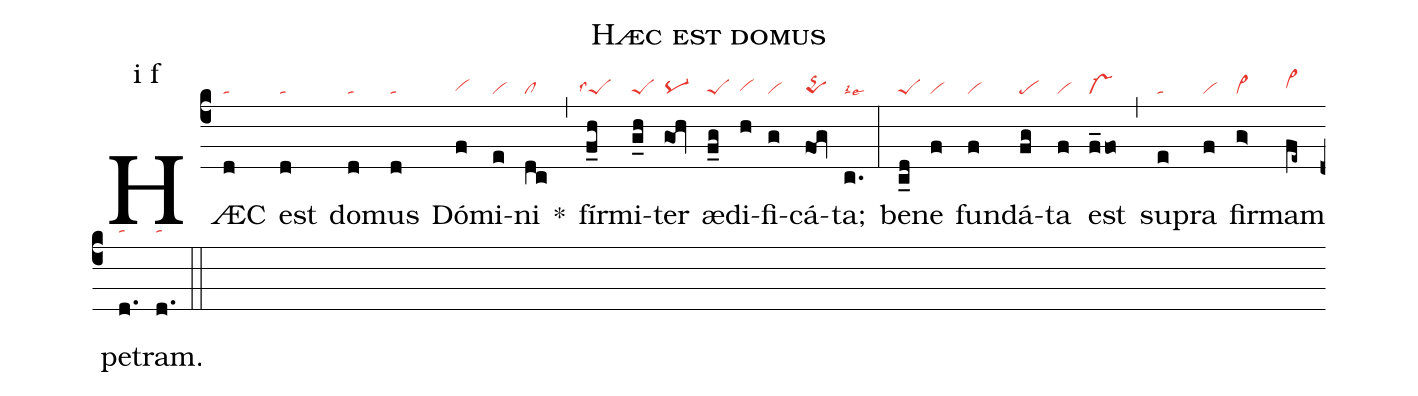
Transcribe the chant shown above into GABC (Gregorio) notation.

name: Hæc est domus;
annotation: i f;
mode: 1;
nabc-lines: 1;
%%
(c4)
HÆC(d|ta) est(d|ta) do(d|ta)mus(d|ta) Dó(f|vihg)mi(e|vi)ni(dc|cl) *(,)
fír(f_h|``peSlss4)mi(g_h|peS)ter(gOh|pq-)
æ(f_g|peS)di(h|vihg)fi(g|vi)cá(fOg|pqS)ta;(c.|talsi2lse6) (:)
be(c_d|peS)ne(f|vi) fun(f|vi)dá(fg|pe)ta(f|vi) est(f_fo|vs-) (,)
su(e|ta)pra(f|vi) fir(g>|vi>)mam(fe~|vi>hh) pe(d.|tahg)tram.(d.|tahg) (::)
